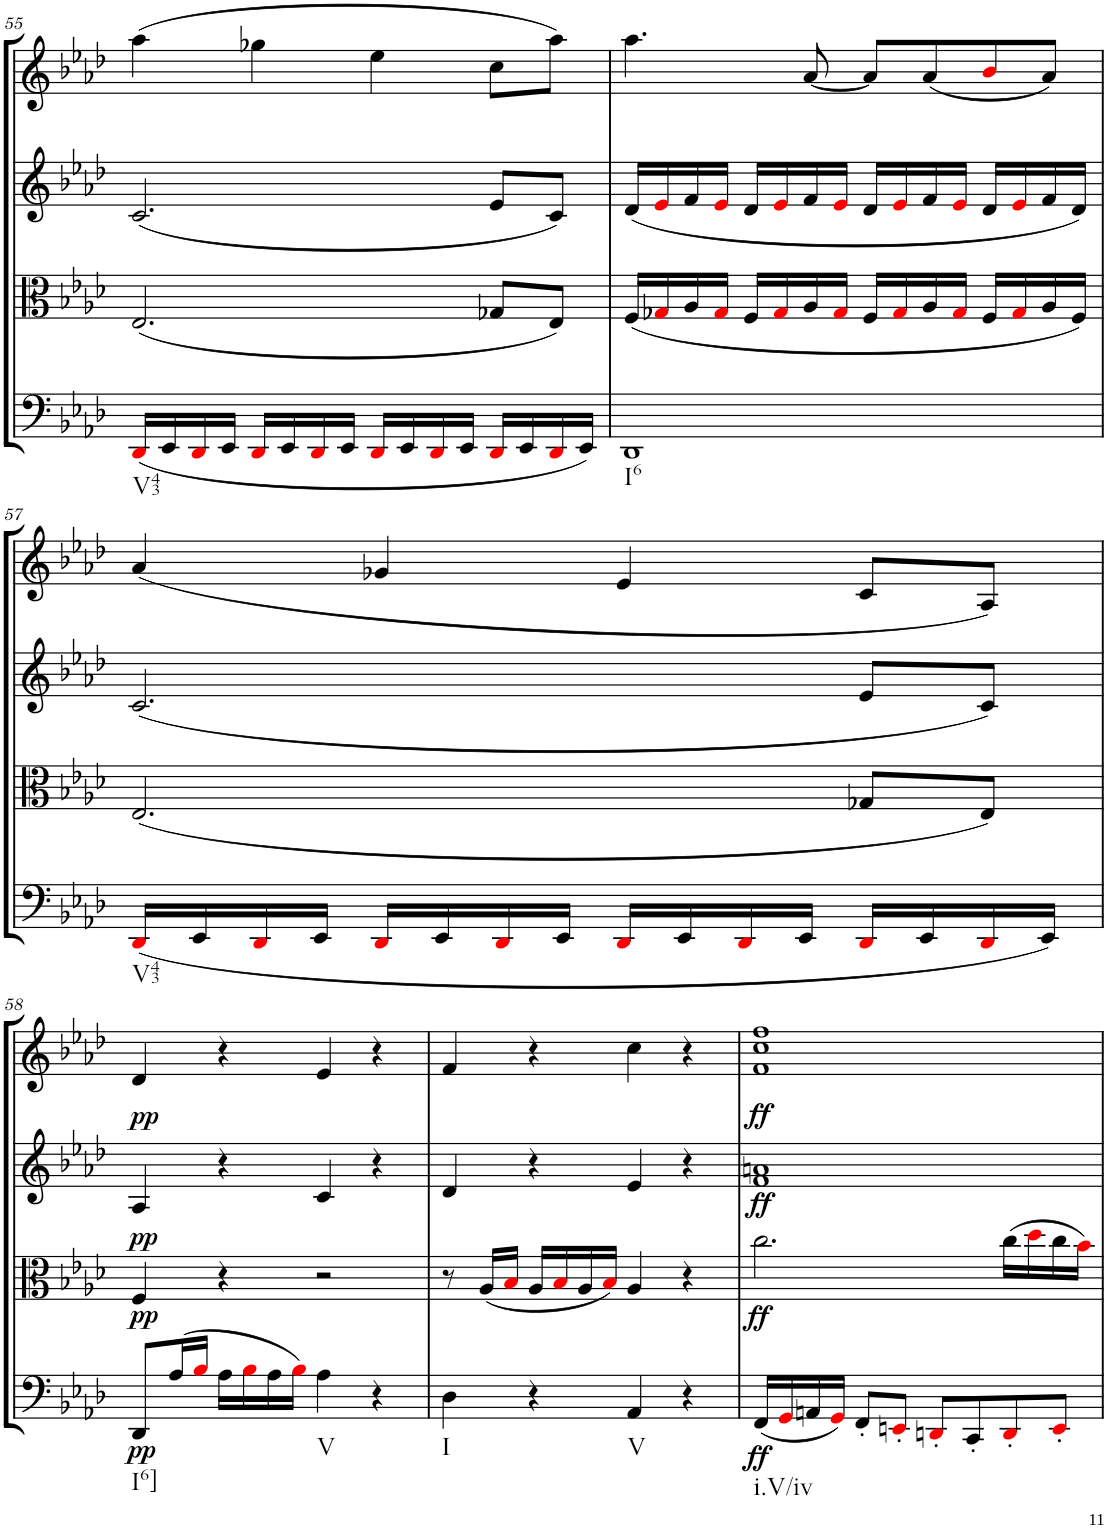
**kern	**dynam	**kern	**dynam	**kern	**dynam	**kern
*part4	*part4	*part3	*part3	*part2	*part2	*part1
*staff4	*staff4	*staff3	*staff3	*staff2	*staff2	*staff1
*I"Cello	*	*I"Viola	*	*I"2nd Violin	*	*I"1st Violin
*	*	*I'Vla	*	*I'Vln	*	*I'Vln
!!LO:PB:g=z
*clefF4	*	*clefC3	*	*clefG2	*	*clefG2
*k[b-e-a-d-]	*	*k[b-e-a-d-]	*	*k[b-e-a-d-]	*	*k[b-e-a-d-]
*M4/4	*	*M4/4	*	*M4/4	*	*M4/4
*met(c)	*	*met(c)	*	*met(c)	*	*met(c)
=55	=55	=55	=55	=55	=55	=55
!LO:TX:b:t=V43	!	!	!	!	!	!
(16DD-i/LL	.	(2.E-/	.	(2.c/	.	(4aa-\
16EE-/	.	.	.	.	.	.
16DD-i/	.	.	.	.	.	.
16EE-/JJ	.	.	.	.	.	.
16DD-i/LL	.	.	.	.	.	4gg-X\
16EE-/	.	.	.	.	.	.
16DD-i/	.	.	.	.	.	.
16EE-/JJ	.	.	.	.	.	.
16DD-i/LL	.	.	.	.	.	4ee-\
16EE-/	.	.	.	.	.	.
16DD-i/	.	.	.	.	.	.
16EE-/JJ	.	.	.	.	.	.
16DD-i/LL	.	8G-X/L	.	8e-/L	.	8cc\L
16EE-/	.	.	.	.	.	.
16DD-i/	.	8E-/J)	.	8c/J)	.	8aa-\J)
16EE-/JJ)	.	.	.	.	.	.
=56	=56	=56	=56	=56	=56	=56
!LO:TX:b:t=I6	!	!	!	!	!	!
1DD-	.	(16F/LL	.	(16d-/LL	.	4.aa-\
.	.	16G-Xi/	.	16e-i/	.	.
.	.	16A-/	.	16f/	.	.
.	.	16G-i/JJ	.	16e-i/JJ	.	.
.	.	16F/LL	.	16d-/LL	.	.
.	.	16G-i/	.	16e-i/	.	.
.	.	16A-/	.	16f/	.	[8a-/
.	.	16G-i/JJ	.	16e-i/JJ	.	.
.	.	16F/LL	.	16d-/LL	.	8a-/L]
.	.	16G-i/	.	16e-i/	.	.
.	.	16A-/	.	16f/	.	(8a-/
.	.	16G-i/JJ	.	16e-i/JJ	.	.
.	.	16F/LL	.	16d-/LL	.	8b-i/
.	.	16G-i/	.	16e-i/	.	.
.	.	16A-/	.	16f/	.	8a-/J)
.	.	16F/JJ)	.	16d-/JJ)	.	.
!!LO:LB:g=z
=57	=57	=57	=57	=57	=57	=57
!LO:TX:b:t=V43	!	!	!	!	!	!
(16DD-i/LL	.	(2.E-/	.	(2.c/	.	(4a-/
16EE-/	.	.	.	.	.	.
16DD-i/	.	.	.	.	.	.
16EE-/JJ	.	.	.	.	.	.
16DD-i/LL	.	.	.	.	.	4g-X/
16EE-/	.	.	.	.	.	.
16DD-i/	.	.	.	.	.	.
16EE-/JJ	.	.	.	.	.	.
16DD-i/LL	.	.	.	.	.	4e-/
16EE-/	.	.	.	.	.	.
16DD-i/	.	.	.	.	.	.
16EE-/JJ	.	.	.	.	.	.
16DD-i/LL	.	8G-X/L	.	8e-/L	.	8c/L
16EE-/	.	.	.	.	.	.
16DD-i/	.	8E-/J)	.	8c/J)	.	8A-/J)
16EE-/JJ)	.	.	.	.	.	.
!!LO:LB:g=z
=58	=58	=58	=58	=58	=58	=58
!LO:TX:b:t=I6]	!	!	!	!	!	!
!	!LO:DY:b	!	!LO:DY:b	!	!	!
!	!	!	!LO:DY:n=1:a	!	!LO:DY:a	!
8DD-/L	pp	4F/	pp pp	4A-/	pp	4d-/
(16A-/L	.	.	.	.	.	.
16B-i/JJ	.	.	.	.	.	.
16A-\LL	.	4r	.	4r	.	4r
16B-i\	.	.	.	.	.	.
16A-\	.	.	.	.	.	.
16B-i\JJ)	.	.	.	.	.	.
!LO:TX:b:t=V	!	!	!	!	!	!
4A-\	.	2r	.	4c/	.	4e-/
4r	.	.	.	4r	.	4r
=59	=59	=59	=59	=59	=59	=59
!LO:TX:b:t=I	!	!	!	!	!	!
4D-\	.	8r	.	4d-/	.	4f/
.	.	(16A-/LL	.	.	.	.
.	.	16B-i/JJ	.	.	.	.
4r	.	16A-/LL	.	4r	.	4r
.	.	16B-i/	.	.	.	.
.	.	16A-/	.	.	.	.
.	.	16B-i/JJ)	.	.	.	.
!LO:TX:b:t=V	!	!	!	!	!	!
4AA-/	.	4A-/	.	4e-/	.	4cc\
4r	.	4r	.	4r	.	4r
=60	=60	=60	=60	=60	=60	=60
!LO:TX:b:t=i.V/iv	!	!	!	!	!	!
!	!LO:DY:b	!	!LO:DY:b	!	!LO:DY:a	!
!	!	!	!	!	!LO:DY:n=1:b	!
(16FF/LL	ff	2.cc\	ff	1f 1an	ff ff	1f 1cc 1ff
16GGi/	.	.	.	.	.	.
16AAn/	.	.	.	.	.	.
16GGi/JJ)	.	.	.	.	.	.
8FF'/L	.	.	.	.	.	.
8EEn'i/J	.	.	.	.	.	.
8DDn'i/L	.	.	.	.	.	.
8CC'/	.	.	.	.	.	.
8DD'i/	.	(16cc\LL	.	.	.	.
.	.	16dd-i\	.	.	.	.
8EE'i/J	.	16cc\	.	.	.	.
.	.	16b-i\JJ)	.	.	.	.
=	=	=	=	=	=	=
*-	*-	*-	*-	*-	*-	*-
